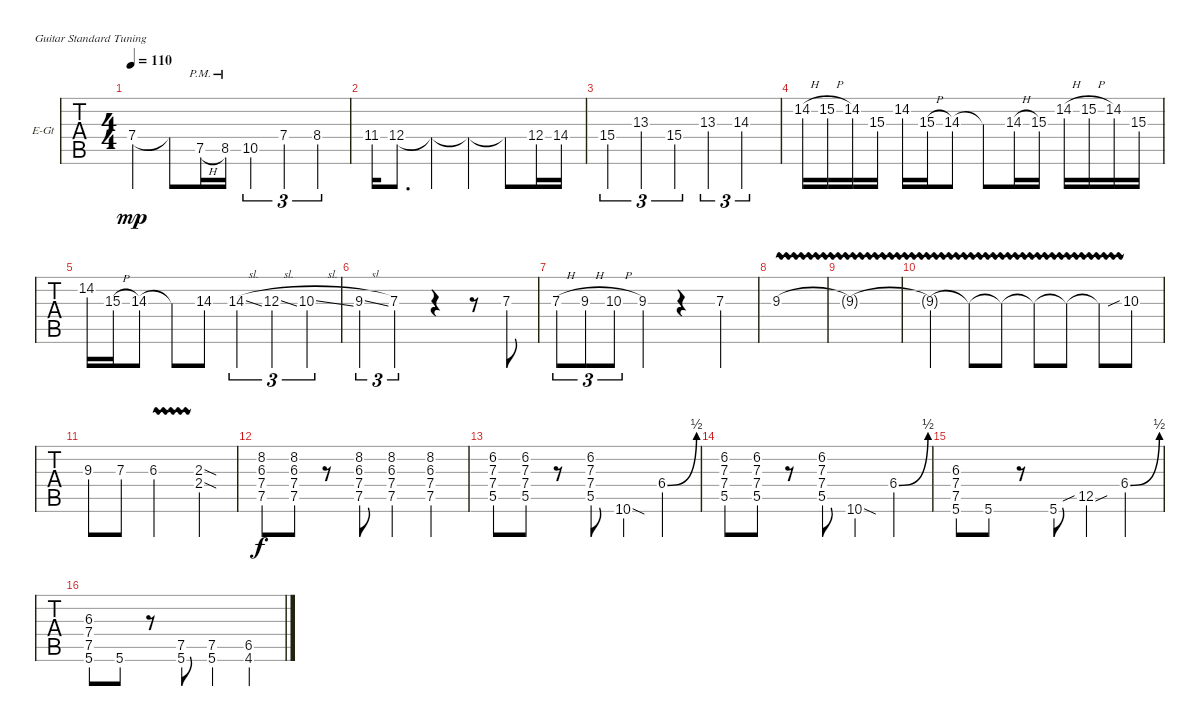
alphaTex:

\defaultSystemsLayout 4
\bracketExtendMode groupsimilarinstruments
\firstSystemTrackNameOrientation horizontal
\otherSystemsTrackNameOrientation horizontal
\track ("Matt" "E-Gt") {instrument distortionguitar}
\staff {tabs}
\tuning (E4 B3 G3 D3 A2 E2)
\ts (4 4)
\tempo 110
\clef g2
\ks c
7.4{t}.4{dy mp} 7.4{t}.8 7.5{h pm}.16 8.5{pm}.16 10.5.4{tu (3 2)} 7.4.4{tu (3 2)} 8.4.4{tu (3 2)} |
11.4.16 12.4.8{d} 12.4{t}.4 12.4{t}.4 12.4{t}.8 12.4.16 14.4.16 |
15.4.4{tu (3 2)} 13.3.4{tu (3 2)} 15.4.4{tu (3 2)} 13.3.4{tu (3 2)} 14.3.2{tu (3 2)} |
14.2{h}.16 15.2{h}.16 14.2.16 15.3.16 14.2.16 15.3{h}.16 14.3.8 14.3{t}.8 14.3{h}.16 15.3.16 14.2{h}.16 15.2{h}.16 14.2.16 15.3.16 |
14.2.16 15.3{h}.16 14.3.8 14.3{t}.8 14.3.8 14.3{sl}.4{tu (3 2)} 12.3{sl}.4{tu (3 2)} 10.3{sl}.4{tu (3 2)} |
9.3{sl}.4{tu (3 2)} 7.3.2{tu (3 2)} r.4 r.8 7.3.8 |
7.3{h}.8{tu (3 2)} 9.3{h}.8{tu (3 2)} 10.3{h}.8{tu (3 2)} 9.3.4 r.4 7.3.4 |
9.3{vw}.1 |
9.3{vw t}.1 |
9.3{vw t}.4 9.3{vw t}.8 9.3{vw t}.8 9.3{vw t}.8 9.3{vw t}.8 9.3{vw t}.8 10.3{sib}.8 |
9.3.8 7.3.8 6.3{vw}.2 (2.3{sod} 2.4{sod}).4 |
(7.5 7.4 6.3 8.2).8{dy f} (7.5 7.4 6.3 8.2).8 r.8 (7.5 7.4 6.3 8.2).8 (7.5 7.4 6.3 8.2).4 (7.5 7.4 6.3 8.2).4 |
(5.5 7.4 7.3 6.2).8 (5.5 7.4 7.3 6.2).8 r.8 (5.5 7.4 7.3 6.2).8 10.6{sod}.4 6.4{be (bend 0 0 7.199999999999999 2)}.4 |
(5.5 7.4 7.3 6.2).8 (5.5 7.4 7.3 6.2).8 r.8 (5.5 7.4 7.3 6.2).8 10.6{sod}.4 6.4{be (bend 0 0 7.199999999999999 2)}.4 |
(5.6 7.5 7.4 6.3).8 5.6.8 r.8 5.6.8 12.5{sib sou}.4 6.4{be (bend 0 0 7.199999999999999 2)}.4 |
(5.6 7.5 7.4 6.3).8 5.6.8 r.8 (5.6 7.5).8 (5.6 7.5).4 (6.5 4.6).4
